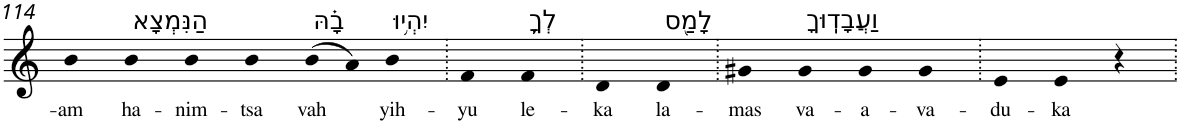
**kern	**text
*part1	*part1
*staff1	*staff1
*I"Piano	*
*I'Pno	*
!!LO:PB:g=z
*clefG2	*
*k[]	*
=114	=114
!	!LO:LY:b
4b	-am
!LO:TX:a:t=הַנִּמְצָא	!
!	!LO:LY:b
4b	ha-
!	!LO:LY:b
4b	-nim-
!	!LO:LY:b
4b	-tsa
!LO:TX:a:t=בָ֗הּ	!
!	!LO:LY:b
(8b	vah
8a)	.
!LO:TX:a:t=יִהְי֥וּ	!
!	!LO:LY:b
4b	yih-
=115.	=115.
!	!LO:LY:b
4f	-yu
!LO:TX:a:t=לְךָ֛	!
!	!LO:LY:b
4f	le-
=116.	=116.
!	!LO:LY:b
4d	-ka
!LO:TX:a:t=לָמַ֖ס	!
!	!LO:LY:b
4d	la-
=117.	=117.
!	!LO:LY:b
4g#X	-mas
!LO:TX:a:t=וַעֲבָדֽוּךָ	!
!	!LO:LY:b
4g#	va-
!	!LO:LY:b
4g#	-a-
!	!LO:LY:b
4g#	-va-
=118.	=118.
!	!LO:LY:b
4e	-du-
!	!LO:LY:b
4e	-ka
4r	.
=.	=.
*-	*-
